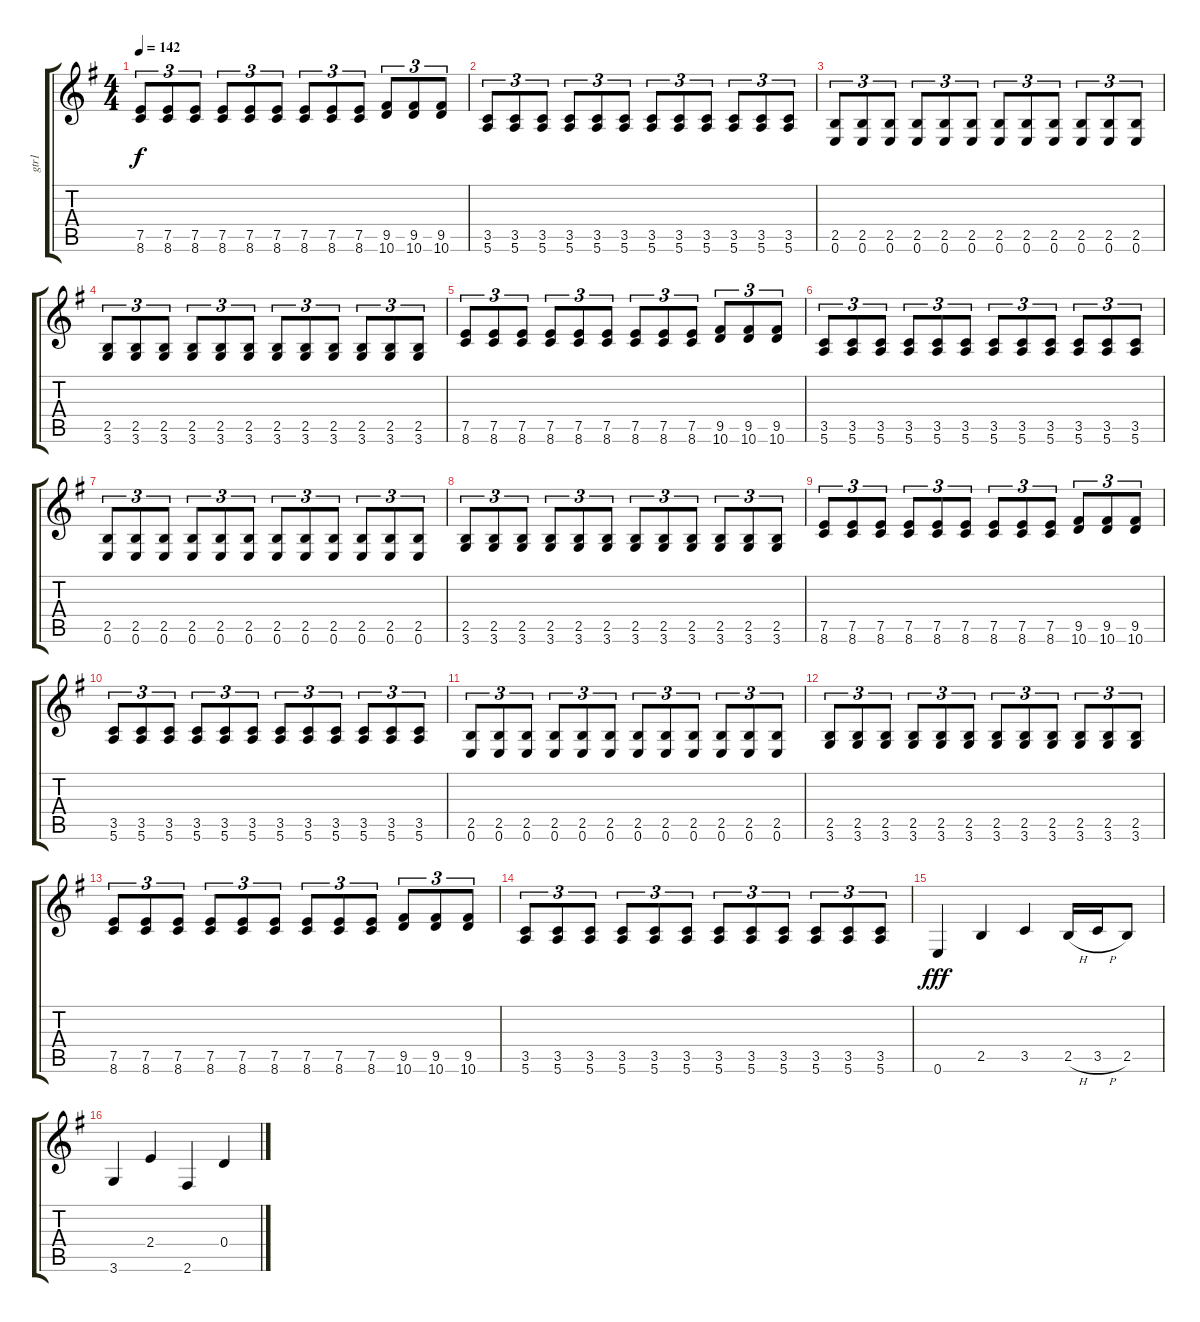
\track ("gtr1" "gtr1") {instrument overdrivenguitar}
\staff {score tabs}
\tuning (E4 B3 G3 D3 A2 E2) {hide}
\ts (4 4)
\tempo 142
\clef g2
\ks g
(7.5 8.6).8{tu (3 2) dy f} (7.5 8.6).8{tu (3 2)} (7.5 8.6).8{tu (3 2)} (7.5 8.6).8{tu (3 2)} (7.5 8.6).8{tu (3 2)} (7.5 8.6).8{tu (3 2)} (7.5 8.6).8{tu (3 2)} (7.5 8.6).8{tu (3 2)} (7.5 8.6).8{tu (3 2)} (9.5 10.6).8{tu (3 2)} (9.5 10.6).8{tu (3 2)} (9.5 10.6).8{tu (3 2)} |
(3.5 5.6).8{tu (3 2)} (3.5 5.6).8{tu (3 2)} (3.5 5.6).8{tu (3 2)} (3.5 5.6).8{tu (3 2)} (3.5 5.6).8{tu (3 2)} (3.5 5.6).8{tu (3 2)} (3.5 5.6).8{tu (3 2)} (3.5 5.6).8{tu (3 2)} (3.5 5.6).8{tu (3 2)} (3.5 5.6).8{tu (3 2)} (3.5 5.6).8{tu (3 2)} (3.5 5.6).8{tu (3 2)} |
(2.5 0.6).8{tu (3 2)} (2.5 0.6).8{tu (3 2)} (2.5 0.6).8{tu (3 2)} (2.5 0.6).8{tu (3 2)} (2.5 0.6).8{tu (3 2)} (2.5 0.6).8{tu (3 2)} (2.5 0.6).8{tu (3 2)} (2.5 0.6).8{tu (3 2)} (2.5 0.6).8{tu (3 2)} (2.5 0.6).8{tu (3 2)} (2.5 0.6).8{tu (3 2)} (2.5 0.6).8{tu (3 2)} |
(2.5 3.6).8{tu (3 2)} (2.5 3.6).8{tu (3 2)} (2.5 3.6).8{tu (3 2)} (2.5 3.6).8{tu (3 2)} (2.5 3.6).8{tu (3 2)} (2.5 3.6).8{tu (3 2)} (2.5 3.6).8{tu (3 2)} (2.5 3.6).8{tu (3 2)} (2.5 3.6).8{tu (3 2)} (2.5 3.6).8{tu (3 2)} (2.5 3.6).8{tu (3 2)} (2.5 3.6).8{tu (3 2)} |
(7.5 8.6).8{tu (3 2)} (7.5 8.6).8{tu (3 2)} (7.5 8.6).8{tu (3 2)} (7.5 8.6).8{tu (3 2)} (7.5 8.6).8{tu (3 2)} (7.5 8.6).8{tu (3 2)} (7.5 8.6).8{tu (3 2)} (7.5 8.6).8{tu (3 2)} (7.5 8.6).8{tu (3 2)} (9.5 10.6).8{tu (3 2)} (9.5 10.6).8{tu (3 2)} (9.5 10.6).8{tu (3 2)} |
(3.5 5.6).8{tu (3 2)} (3.5 5.6).8{tu (3 2)} (3.5 5.6).8{tu (3 2)} (3.5 5.6).8{tu (3 2)} (3.5 5.6).8{tu (3 2)} (3.5 5.6).8{tu (3 2)} (3.5 5.6).8{tu (3 2)} (3.5 5.6).8{tu (3 2)} (3.5 5.6).8{tu (3 2)} (3.5 5.6).8{tu (3 2)} (3.5 5.6).8{tu (3 2)} (3.5 5.6).8{tu (3 2)} |
(2.5 0.6).8{tu (3 2)} (2.5 0.6).8{tu (3 2)} (2.5 0.6).8{tu (3 2)} (2.5 0.6).8{tu (3 2)} (2.5 0.6).8{tu (3 2)} (2.5 0.6).8{tu (3 2)} (2.5 0.6).8{tu (3 2)} (2.5 0.6).8{tu (3 2)} (2.5 0.6).8{tu (3 2)} (2.5 0.6).8{tu (3 2)} (2.5 0.6).8{tu (3 2)} (2.5 0.6).8{tu (3 2)} |
(2.5 3.6).8{tu (3 2)} (2.5 3.6).8{tu (3 2)} (2.5 3.6).8{tu (3 2)} (2.5 3.6).8{tu (3 2)} (2.5 3.6).8{tu (3 2)} (2.5 3.6).8{tu (3 2)} (2.5 3.6).8{tu (3 2)} (2.5 3.6).8{tu (3 2)} (2.5 3.6).8{tu (3 2)} (2.5 3.6).8{tu (3 2)} (2.5 3.6).8{tu (3 2)} (2.5 3.6).8{tu (3 2)} |
(7.5 8.6).8{tu (3 2)} (7.5 8.6).8{tu (3 2)} (7.5 8.6).8{tu (3 2)} (7.5 8.6).8{tu (3 2)} (7.5 8.6).8{tu (3 2)} (7.5 8.6).8{tu (3 2)} (7.5 8.6).8{tu (3 2)} (7.5 8.6).8{tu (3 2)} (7.5 8.6).8{tu (3 2)} (9.5 10.6).8{tu (3 2)} (9.5 10.6).8{tu (3 2)} (9.5 10.6).8{tu (3 2)} |
(3.5 5.6).8{tu (3 2)} (3.5 5.6).8{tu (3 2)} (3.5 5.6).8{tu (3 2)} (3.5 5.6).8{tu (3 2)} (3.5 5.6).8{tu (3 2)} (3.5 5.6).8{tu (3 2)} (3.5 5.6).8{tu (3 2)} (3.5 5.6).8{tu (3 2)} (3.5 5.6).8{tu (3 2)} (3.5 5.6).8{tu (3 2)} (3.5 5.6).8{tu (3 2)} (3.5 5.6).8{tu (3 2)} |
(2.5 0.6).8{tu (3 2)} (2.5 0.6).8{tu (3 2)} (2.5 0.6).8{tu (3 2)} (2.5 0.6).8{tu (3 2)} (2.5 0.6).8{tu (3 2)} (2.5 0.6).8{tu (3 2)} (2.5 0.6).8{tu (3 2)} (2.5 0.6).8{tu (3 2)} (2.5 0.6).8{tu (3 2)} (2.5 0.6).8{tu (3 2)} (2.5 0.6).8{tu (3 2)} (2.5 0.6).8{tu (3 2)} |
(2.5 3.6).8{tu (3 2)} (2.5 3.6).8{tu (3 2)} (2.5 3.6).8{tu (3 2)} (2.5 3.6).8{tu (3 2)} (2.5 3.6).8{tu (3 2)} (2.5 3.6).8{tu (3 2)} (2.5 3.6).8{tu (3 2)} (2.5 3.6).8{tu (3 2)} (2.5 3.6).8{tu (3 2)} (2.5 3.6).8{tu (3 2)} (2.5 3.6).8{tu (3 2)} (2.5 3.6).8{tu (3 2)} |
(7.5 8.6).8{tu (3 2)} (7.5 8.6).8{tu (3 2)} (7.5 8.6).8{tu (3 2)} (7.5 8.6).8{tu (3 2)} (7.5 8.6).8{tu (3 2)} (7.5 8.6).8{tu (3 2)} (7.5 8.6).8{tu (3 2)} (7.5 8.6).8{tu (3 2)} (7.5 8.6).8{tu (3 2)} (9.5 10.6).8{tu (3 2)} (9.5 10.6).8{tu (3 2)} (9.5 10.6).8{tu (3 2)} |
(3.5 5.6).8{tu (3 2)} (3.5 5.6).8{tu (3 2)} (3.5 5.6).8{tu (3 2)} (3.5 5.6).8{tu (3 2)} (3.5 5.6).8{tu (3 2)} (3.5 5.6).8{tu (3 2)} (3.5 5.6).8{tu (3 2)} (3.5 5.6).8{tu (3 2)} (3.5 5.6).8{tu (3 2)} (3.5 5.6).8{tu (3 2)} (3.5 5.6).8{tu (3 2)} (3.5 5.6).8{tu (3 2)} |
0.6.4{dy fff} 2.5.4 3.5.4 2.5{h}.16 3.5{h}.16 2.5.8 |
3.6.4 2.4.4 2.6.4 0.4.4
